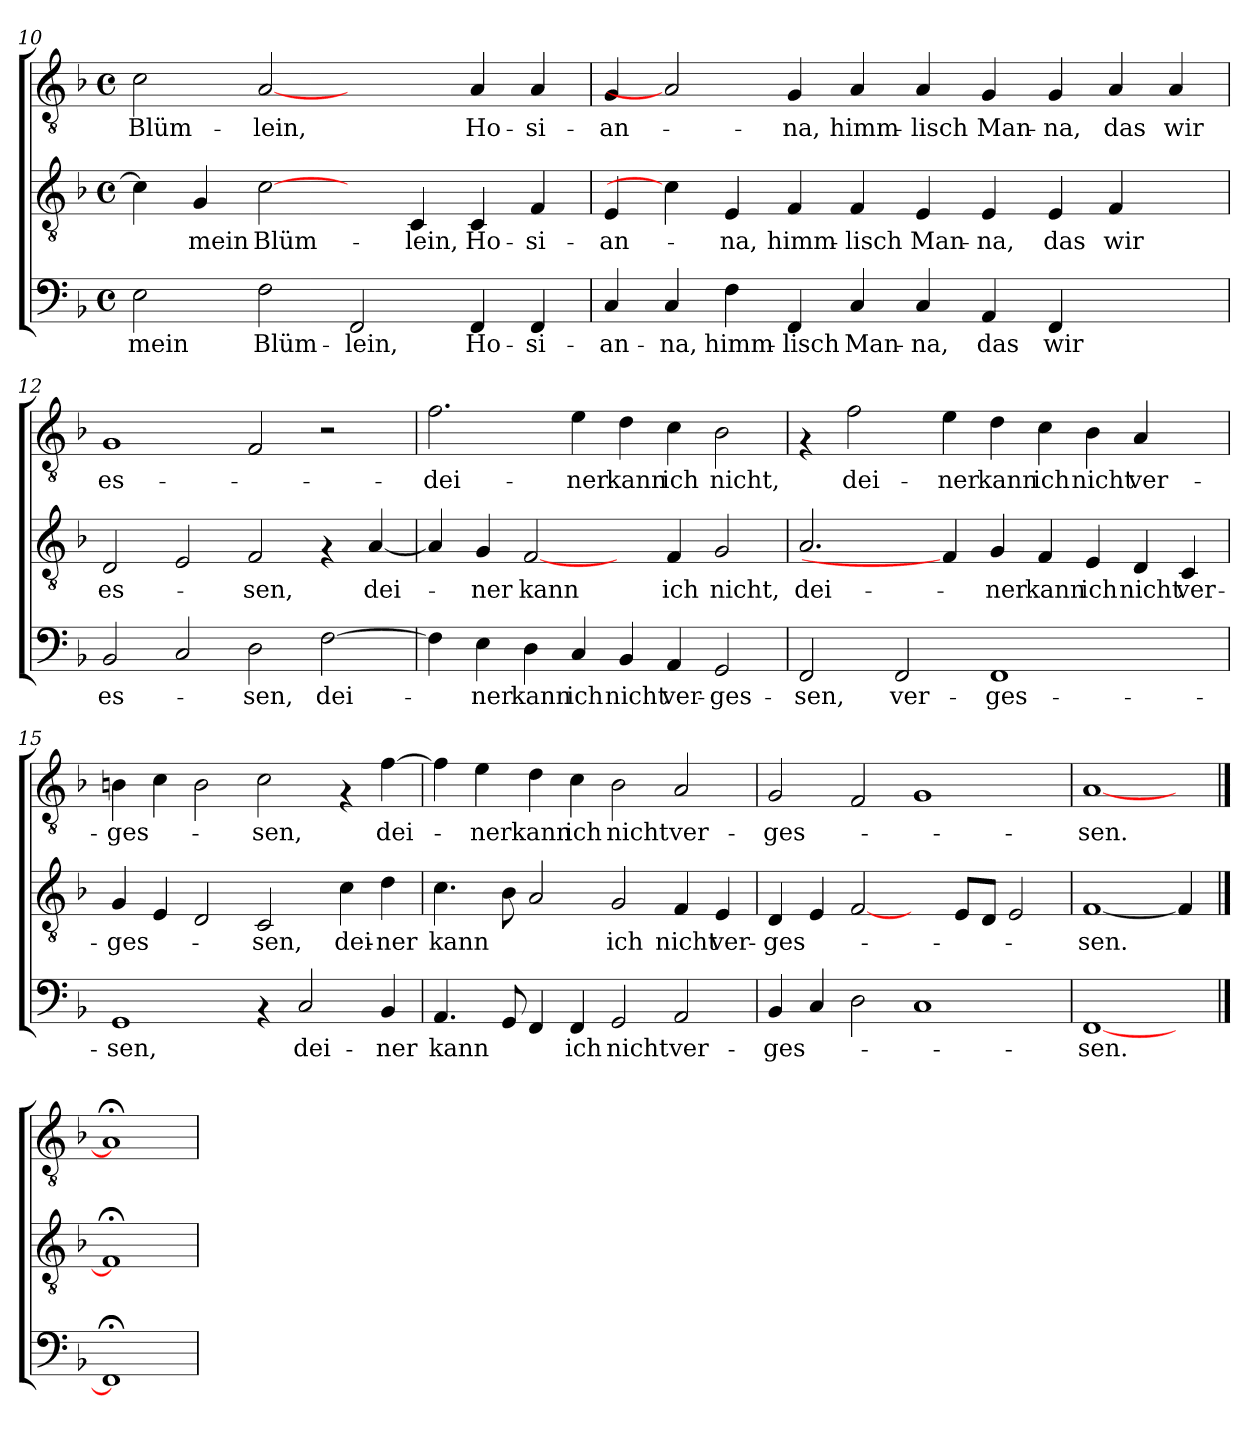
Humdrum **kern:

**kern	**text	**kern	**text	**kern	**text
*part3	*part3	*part2	*part2	*part1	*part1
*staff3	*staff3	*staff2	*staff2	*staff1	*staff1
*clefF4	*	*clefGv2	*	*clefGv2	*
*k[b-]	*	*k[b-]	*	*k[b-]	*
*F:	*	*F:	*	*F:	*
*M4/4	*	*M4/4	*	*M4/4	*
*met(c)	*	*met(c)	*	*met(c)	*
=10	=10	=10	=10	=10	=10
!	!LO:LY:b:rj	!	!	!	!LO:LY:b:rj
2E\	mein	4c\]	.	2c\	Blüm-
!	!	!	!LO:LY:b:rj	!	!
.	.	4G/	mein	.	.
!	!LO:LY:b:rj	!	!LO:LY:b:rj	!	!LO:LY:b:rj
2F\	Blüm-	[2c\	Blüm-	[2A	-lein,
!	!LO:LY:b:rj	!	!	!	!
2FF/	-lein,	4ryy	.	2ryy	.
!	!	!	!LO:LY:b:rj	!	!
.	.	4C/	-lein,	.	.
!	!LO:LY:b:rj	!	!LO:LY:b:rj	!	!LO:LY:b:rj
4FF/	Ho-	4C/	Ho-	4A/	Ho-
!	!LO:LY:b:rj	!	!LO:LY:b:rj	!	!LO:LY:b:rj
4FF/	-si-	4F/	-si-	4A/	-si-
=11	=11	=11	=11	=11	=11
!	!LO:LY:b:rj	!	!LO:LY:b:rj	!	!LO:LY:b:rj
4C/	-an-	4E/	-an-	4G/	-an-
!	!LO:LY:b:rj	!	!	!	!
4C/	-na,	4c\]	.	2A]	.
!	!LO:LY:b:rj	!	!LO:LY:b:rj	!	!
4F\	himm-	4E/	-na,	.	.
!	!LO:LY:b:rj	!	!LO:LY:b:rj	!	!LO:LY:b:rj
4FF/	-lisch	4F/	himm-	4G/	-na,
!	!LO:LY:b:rj	!	!LO:LY:b:rj	!	!LO:LY:b:rj
4C/	Man-	4F/	-lisch	4A/	himm-
!	!LO:LY:b:rj	!	!LO:LY:b:rj	!	!LO:LY:b:rj
4C/	-na,	4E/	Man-	4A/	-lisch
!	!LO:LY:b:rj	!	!LO:LY:b:rj	!	!LO:LY:b:rj
4AA/	das	4E/	-na,	4G/	Man-
!	!LO:LY:b:rj	!	!LO:LY:b:rj	!	!LO:LY:b:rj
4FF/	wir	4E/	das	4G/	-na,
!	!	!	!LO:LY:b:rj	!	!LO:LY:b:rj
2ryy	.	4F/	wir	4A/	das
!	!	!	!	!	!LO:LY:b:rj
.	.	4ryy	.	4A/	wir
=12	=12	=12	=12	=12	=12
!	!LO:LY:b:rj	!	!LO:LY:b:rj	!	!LO:LY:b:rj
2BB-/	es-	2D/	es-	1G	es-
2C/	.	2E/	.	.	.
!	!LO:LY:b:rj	!	!LO:LY:b:rj	!	!
2D\	-sen,	2F/	-sen,	2F/	.
!	!LO:LY:b:rj	!	!	!	!
[>2F\	dei-	4rF	.	2r	.
!	!	!	!LO:LY:b:rj	!	!
.	.	[>4A/	dei-	.	.
!!LO:PB:g=z
=13	=13	=13	=13	=13	=13
!	!	!	!	!	!LO:LY:b:rj
4F\]	.	4A/]	.	2.f\	dei-
!	!LO:LY:b:rj	!	!LO:LY:b:rj	!	!
4E\	-ner	4G/	-ner	.	.
!	!LO:LY:b:rj	!	!LO:LY:b:rj	!	!
4D\	kann	[2F/	kann	.	.
!	!LO:LY:b:rj	!	!	!	!LO:LY:b:rj
4C/	ich	.	.	4e\	-ner
!	!LO:LY:b:rj	!	!	!	!LO:LY:b:rj
4BB-/	nicht	4ryy	.	4d\	kann
!	!LO:LY:b:rj	!	!LO:LY:b:rj	!	!LO:LY:b:rj
4AA/	ver-	4F/	ich	4c\	ich
!	!LO:LY:b:rj	!	!LO:LY:b:rj	!	!LO:LY:b:rj
2GG/	-ges-	2G/	nicht,	2B-\	nicht,
=14	=14	=14	=14	=14	=14
!	!LO:LY:b:rj	!	!LO:LY:b:rj	!	!
2FF/	-sen,	2.A/	dei-	4rF	.
!	!	!	!	!	!LO:LY:b:rj
.	.	.	.	2f\	dei-
!	!LO:LY:b:rj	!	!	!	!
2FF/	ver-	.	.	.	.
!	!	!	!	!	!LO:LY:b:rj
.	.	4F/]	.	4e\	-ner
!	!LO:LY:b:rj	!	!LO:LY:b:rj	!	!LO:LY:b:rj
1FF	-ges-	4G/	-ner	4d\	kann
!	!	!	!LO:LY:b:rj	!	!LO:LY:b:rj
.	.	4F/	kann	4c\	ich
!	!	!	!LO:LY:b:rj	!	!LO:LY:b:rj
.	.	4E/	ich	4B-\	nicht
!	!	!	!LO:LY:b:rj	!	!LO:LY:b:rj
.	.	4D/	nicht	4A/	ver-
!	!	!	!LO:LY:b:rj	!	!
4ryy	.	4C/	ver-	4ryy	.
=15	=15	=15	=15	=15	=15
!	!LO:LY:b:rj	!	!LO:LY:b:rj	!	!LO:LY:b:rj
1GG	-sen,	4G/	-ges-	4Bn\	-ges-
.	.	4E/	.	4c\	.
.	.	2D/	.	2B\	.
!	!	!	!LO:LY:b:rj	!	!LO:LY:b:rj
4rAA	.	2C/	-sen,	2c\	-sen,
!	!LO:LY:b:rj	!	!	!	!
2C/	dei-	.	.	.	.
!	!	!	!LO:LY:b:rj	!	!
.	.	4c\	dei-	4rF	.
!	!LO:LY:b:rj	!	!LO:LY:b:rj	!	!LO:LY:b:rj
4BB-/	-ner	4d\	-ner	[<4f\	dei-
!!LO:LB:g=z
=16	=16	=16	=16	=16	=16
!	!LO:LY:b:rj	!	!LO:LY:b:rj	!	!
4.AA/	kann	4.c\	kann	4f\]	.
!	!	!	!	!	!LO:LY:b:rj
.	.	.	.	4e\	-ner
8GG/	.	8B-\	.	.	.
!	!	!	!	!	!LO:LY:b:rj
4FF/	.	2A/	.	4d\	kann
!	!LO:LY:b:rj	!	!	!	!LO:LY:b:rj
4FF/	ich	.	.	4c\	ich
!	!LO:LY:b:rj	!	!LO:LY:b:rj	!	!LO:LY:b:rj
2GG/	nicht	2G/	ich	2B-\	nicht
!	!LO:LY:b:rj	!	!LO:LY:b:rj	!	!LO:LY:b:rj
2AA/	ver-	4F/	nicht	2A/	ver-
!	!	!	!LO:LY:b:rj	!	!
.	.	4E/	ver-	.	.
=17	=17	=17	=17	=17	=17
!	!LO:LY:b:rj	!	!LO:LY:b:rj	!	!LO:LY:b:rj
4BB-/	-ges-	4D/	-ges-	2G/	-ges-
4C/	.	4E/	.	.	.
2D\	.	[2F/	.	2F/	.
1C	.	4ryy	.	1G	.
.	.	8E/L	.	.	.
.	.	8D/J	.	.	.
.	.	2E/	.	.	.
=18	=18	=18	=18	=18	=18
!	!LO:LY:b:rj	!	!LO:LY:b:rj	!	!LO:LY:b:rj
[1FF	-sen.	[1F	-sen.	[1A	-sen.
4ryy	.	4F/]	.	4ryy	.
==19	==19	==19	==19	==19	==19
1FF;]	.	1F;]	.	1A;]	.
=	=	=	=	=	=
*-	*-	*-	*-	*-	*-
